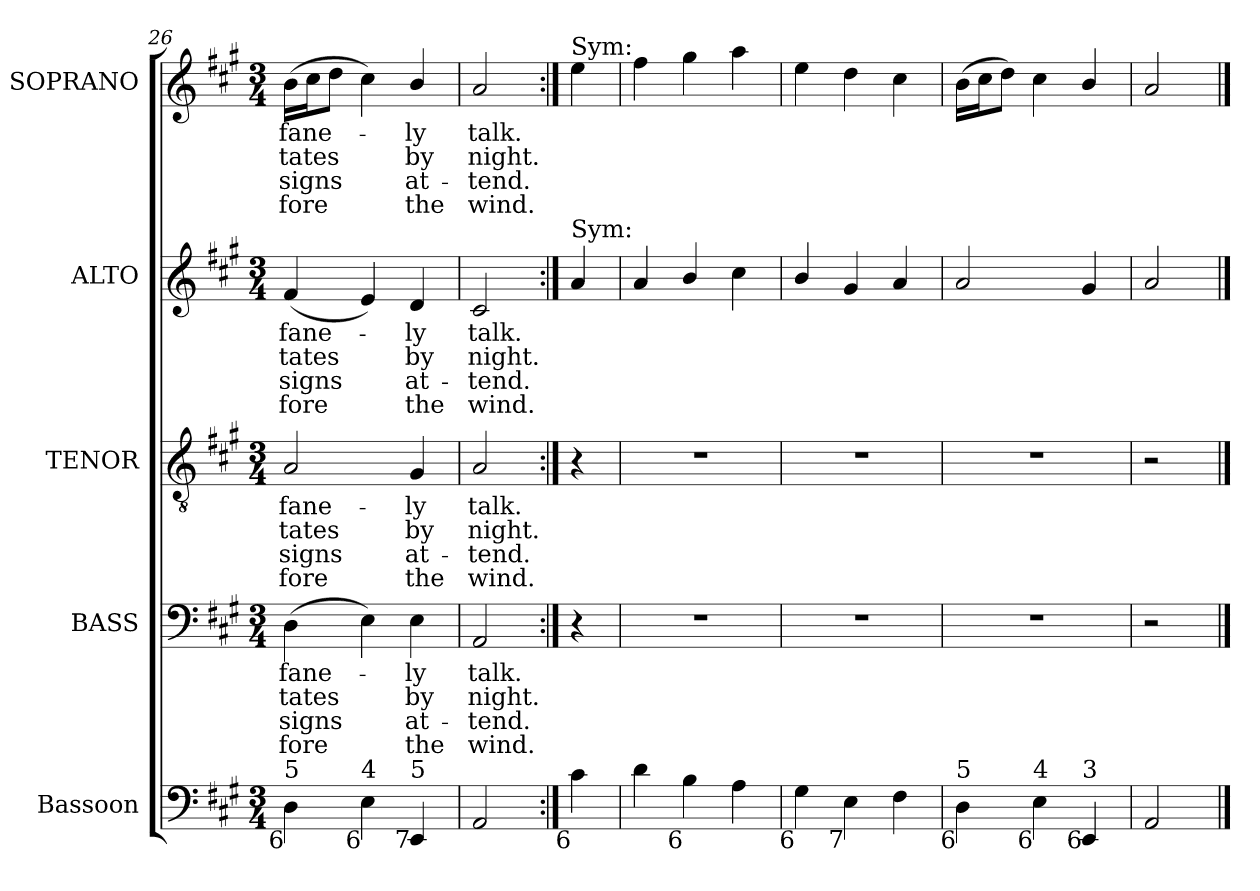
**kern	**kern	**text	**text	**text	**text	**kern	**text	**text	**text	**text	**kern	**text	**text	**text	**text	**kern	**text	**text	**text	**text
*part5	*part4	*part4	*part4	*part4	*part4	*part3	*part3	*part3	*part3	*part3	*part2	*part2	*part2	*part2	*part2	*part1	*part1	*part1	*part1	*part1
*staff5	*staff4	*staff4	*staff4	*staff4	*staff4	*staff3	*staff3	*staff3	*staff3	*staff3	*staff2	*staff2	*staff2	*staff2	*staff2	*staff1	*staff1	*staff1	*staff1	*staff1
*I"Bassoon	*I"BASS	*	*	*	*	*I"TENOR	*	*	*	*	*I"ALTO	*	*	*	*	*I"SOPRANO	*	*	*	*
*I'Bsn.	*I'B.	*	*	*	*	*I'T.	*	*	*	*	*I'A.	*	*	*	*	*I'S.	*	*	*	*
*clefF4	*clefF4	*	*	*	*	*clefGv2	*	*	*	*	*clefG2	*	*	*	*	*clefG2	*	*	*	*
*	*	*	*	*	*	*ITrd7c12	*	*	*	*	*	*	*	*	*	*	*	*	*	*
*k[f#c#g#]	*k[f#c#g#]	*	*	*	*	*k[f#c#g#]	*	*	*	*	*k[f#c#g#]	*	*	*	*	*k[f#c#g#]	*	*	*	*
*A:	*A:	*	*	*	*	*A:	*	*	*	*	*A:	*	*	*	*	*A:	*	*	*	*
*M3/4	*M3/4	*	*	*	*	*M3/4	*	*	*	*	*M3/4	*	*	*	*	*M3/4	*	*	*	*
=26	=26	=26	=26	=26	=26	=26	=26	=26	=26	=26	=26	=26	=26	=26	=26	=26	=26	=26	=26	=26
!	!	!LO:LY:b:color=#000000	!LO:LY:b:color=#000000	!LO:LY:b:color=#000000	!LO:LY:b:color=#000000	!	!	!	!	!	!	!	!	!	!	!	!	!	!	!
!	!	!	!	!	!	!	!LO:LY:b:color=#000000	!LO:LY:b:color=#000000	!LO:LY:b:color=#000000	!LO:LY:b:color=#000000	!	!	!	!	!	!	!	!	!	!
!	!	!	!	!	!	!	!	!	!	!	!	!LO:LY:b:color=#000000	!LO:LY:b:color=#000000	!LO:LY:b:color=#000000	!LO:LY:b:color=#000000	!	!	!	!	!
!LO:TX:b:rj:t=6	!	!	!	!	!	!	!	!	!	!	!	!	!	!	!	!	!	!	!	!
!LO:TX:t=5	!	!	!	!	!	!	!	!	!	!	!	!	!	!	!	!	!	!	!	!
!	!	!	!	!	!	!	!	!	!	!	!	!	!	!	!	!	!LO:LY:b:color=#000000	!LO:LY:b:color=#000000	!LO:LY:b:color=#000000	!LO:LY:b:color=#000000
4Di\	(4Di\	-fane-	-tates	-signs	fore	2AAi/	-fane-	-tates	-signs	fore	(4f#i/	-fane-	-tates	-signs	fore	(16bi\LL	-fane-	-tates	-signs	fore
.	.	.	.	.	.	.	.	.	.	.	.	.	.	.	.	16cc#i\J	.	.	.	.
.	.	.	.	.	.	.	.	.	.	.	.	.	.	.	.	8ddi\J	.	.	.	.
!LO:TX:b:rj:t=6	!	!	!	!	!	!	!	!	!	!	!	!	!	!	!	!	!	!	!	!
!LO:TX:t=4	!	!	!	!	!	!	!	!	!	!	!	!	!	!	!	!	!	!	!	!
4Ei\	4Ei\)	.	.	.	.	.	.	.	.	.	4ei/)	.	.	.	.	4cc#i\)	.	.	.	.
!	!	!LO:LY:b:color=#000000	!LO:LY:b:color=#000000	!LO:LY:b:color=#000000	!LO:LY:b:color=#000000	!	!	!	!	!	!	!	!	!	!	!	!	!	!	!
!	!	!	!	!	!	!	!LO:LY:b:color=#000000	!LO:LY:b:color=#000000	!LO:LY:b:color=#000000	!LO:LY:b:color=#000000	!	!	!	!	!	!	!	!	!	!
!	!	!	!	!	!	!	!	!	!	!	!	!LO:LY:b:color=#000000	!LO:LY:b:color=#000000	!LO:LY:b:color=#000000	!LO:LY:b:color=#000000	!	!	!	!	!
!LO:TX:b:rj:t=7	!	!	!	!	!	!	!	!	!	!	!	!	!	!	!	!	!	!	!	!
!LO:TX:t=5	!	!	!	!	!	!	!	!	!	!	!	!	!	!	!	!	!	!	!	!
!	!	!	!	!	!	!	!	!	!	!	!	!	!	!	!	!	!LO:LY:b:color=#000000	!LO:LY:b:color=#000000	!LO:LY:b:color=#000000	!LO:LY:b:color=#000000
4EEi/	4Ei\	-ly	by	at-	-the	4GG#i/	-ly	by	at-	-the	4di/	-ly	by	at-	-the	4bi/	-ly	by	at-	-the
=27	=27	=27	=27	=27	=27	=27	=27	=27	=27	=27	=27	=27	=27	=27	=27	=27	=27	=27	=27	=27
!	!	!LO:LY:b:color=#000000	!LO:LY:b:color=#000000	!LO:LY:b:color=#000000	!LO:LY:b:color=#000000	!	!	!	!	!	!	!	!	!	!	!	!	!	!	!
!	!	!	!	!	!	!	!LO:LY:b:color=#000000	!LO:LY:b:color=#000000	!LO:LY:b:color=#000000	!LO:LY:b:color=#000000	!	!	!	!	!	!	!	!	!	!
!	!	!	!	!	!	!	!	!	!	!	!	!LO:LY:b:color=#000000	!LO:LY:b:color=#000000	!LO:LY:b:color=#000000	!LO:LY:b:color=#000000	!	!	!	!	!
!	!	!	!	!	!	!	!	!	!	!	!	!	!	!	!	!	!LO:LY:b:color=#000000	!LO:LY:b:color=#000000	!LO:LY:b:color=#000000	!LO:LY:b:color=#000000
2AAi/	2AAi/	talk.	night.	tend.	wind.	2AAi/	talk.	night.	tend.	wind.	2c#i/	talk.	night.	tend.	wind.	2ai/	talk.	night.	tend.	wind.
=28:|!	=28:|!	=28:|!	=28:|!	=28:|!	=28:|!	=28:|!	=28:|!	=28:|!	=28:|!	=28:|!	=28:|!	=28:|!	=28:|!	=28:|!	=28:|!	=28:|!	=28:|!	=28:|!	=28:|!	=28:|!
!	!	!	!	!	!	!	!	!	!	!	!	!	!	!	!	!LO:TX:a:t=Sym&colon;	!	!	!	!
!	!	!	!	!	!	!	!	!	!	!	!LO:TX:a:t=Sym&colon;	!	!	!	!	!	!	!	!	!
!LO:TX:b:rj:t=6	!	!	!	!	!	!	!	!	!	!	!	!	!	!	!	!	!	!	!	!
4c#i\	4r	.	.	.	.	4r	.	.	.	.	4ai/	.	.	.	.	4eei\	.	.	.	.
=29	=29	=29	=29	=29	=29	=29	=29	=29	=29	=29	=29	=29	=29	=29	=29	=29	=29	=29	=29	=29
!	!LO:N:vis=1	!	!	!	!	!LO:N:vis=1	!	!	!	!	!	!	!	!	!	!	!	!	!	!
4di\	2.r	.	.	.	.	2.r	.	.	.	.	4ai/	.	.	.	.	4ff#i\	.	.	.	.
!LO:TX:b:rj:t=6	!	!	!	!	!	!	!	!	!	!	!	!	!	!	!	!	!	!	!	!
4Bi\	.	.	.	.	.	.	.	.	.	.	4bi/	.	.	.	.	4gg#i\	.	.	.	.
4Ai\	.	.	.	.	.	.	.	.	.	.	4cc#i\	.	.	.	.	4aai\	.	.	.	.
=30	=30	=30	=30	=30	=30	=30	=30	=30	=30	=30	=30	=30	=30	=30	=30	=30	=30	=30	=30	=30
!LO:TX:b:rj:t=6	!	!	!	!	!	!	!	!	!	!	!	!	!	!	!	!	!	!	!	!
!	!LO:N:vis=1	!	!	!	!	!LO:N:vis=1	!	!	!	!	!	!	!	!	!	!	!	!	!	!
4G#i\	2.r	.	.	.	.	2.r	.	.	.	.	4bi/	.	.	.	.	4eei\	.	.	.	.
!LO:TX:b:rj:t=7	!	!	!	!	!	!	!	!	!	!	!	!	!	!	!	!	!	!	!	!
4Ei\	.	.	.	.	.	.	.	.	.	.	4g#i/	.	.	.	.	4ddi\	.	.	.	.
4F#i\	.	.	.	.	.	.	.	.	.	.	4ai/	.	.	.	.	4cc#i\	.	.	.	.
=31	=31	=31	=31	=31	=31	=31	=31	=31	=31	=31	=31	=31	=31	=31	=31	=31	=31	=31	=31	=31
!LO:TX:b:rj:t=6	!	!	!	!	!	!	!	!	!	!	!	!	!	!	!	!	!	!	!	!
!LO:TX:t=5	!	!	!	!	!	!	!	!	!	!	!	!	!	!	!	!	!	!	!	!
!	!LO:N:vis=1	!	!	!	!	!LO:N:vis=1	!	!	!	!	!	!	!	!	!	!	!	!	!	!
4Di\	2.r	.	.	.	.	2.r	.	.	.	.	2ai/	.	.	.	.	(16bi\LL	.	.	.	.
.	.	.	.	.	.	.	.	.	.	.	.	.	.	.	.	16cc#i\J	.	.	.	.
.	.	.	.	.	.	.	.	.	.	.	.	.	.	.	.	8ddi\J)	.	.	.	.
!LO:TX:b:rj:t=6	!	!	!	!	!	!	!	!	!	!	!	!	!	!	!	!	!	!	!	!
!LO:TX:t=4	!	!	!	!	!	!	!	!	!	!	!	!	!	!	!	!	!	!	!	!
4Ei\	.	.	.	.	.	.	.	.	.	.	.	.	.	.	.	4cc#i\	.	.	.	.
!LO:TX:b:rj:t=6	!	!	!	!	!	!	!	!	!	!	!	!	!	!	!	!	!	!	!	!
!LO:TX:t=3	!	!	!	!	!	!	!	!	!	!	!	!	!	!	!	!	!	!	!	!
4EEi/	.	.	.	.	.	.	.	.	.	.	4g#i/	.	.	.	.	4bi/	.	.	.	.
=32	=32	=32	=32	=32	=32	=32	=32	=32	=32	=32	=32	=32	=32	=32	=32	=32	=32	=32	=32	=32
2AAi/	2r	.	.	.	.	2r	.	.	.	.	2ai/	.	.	.	.	2ai/	.	.	.	.
==	==	==	==	==	==	==	==	==	==	==	==	==	==	==	==	==	==	==	==	==
*-	*-	*-	*-	*-	*-	*-	*-	*-	*-	*-	*-	*-	*-	*-	*-	*-	*-	*-	*-	*-
